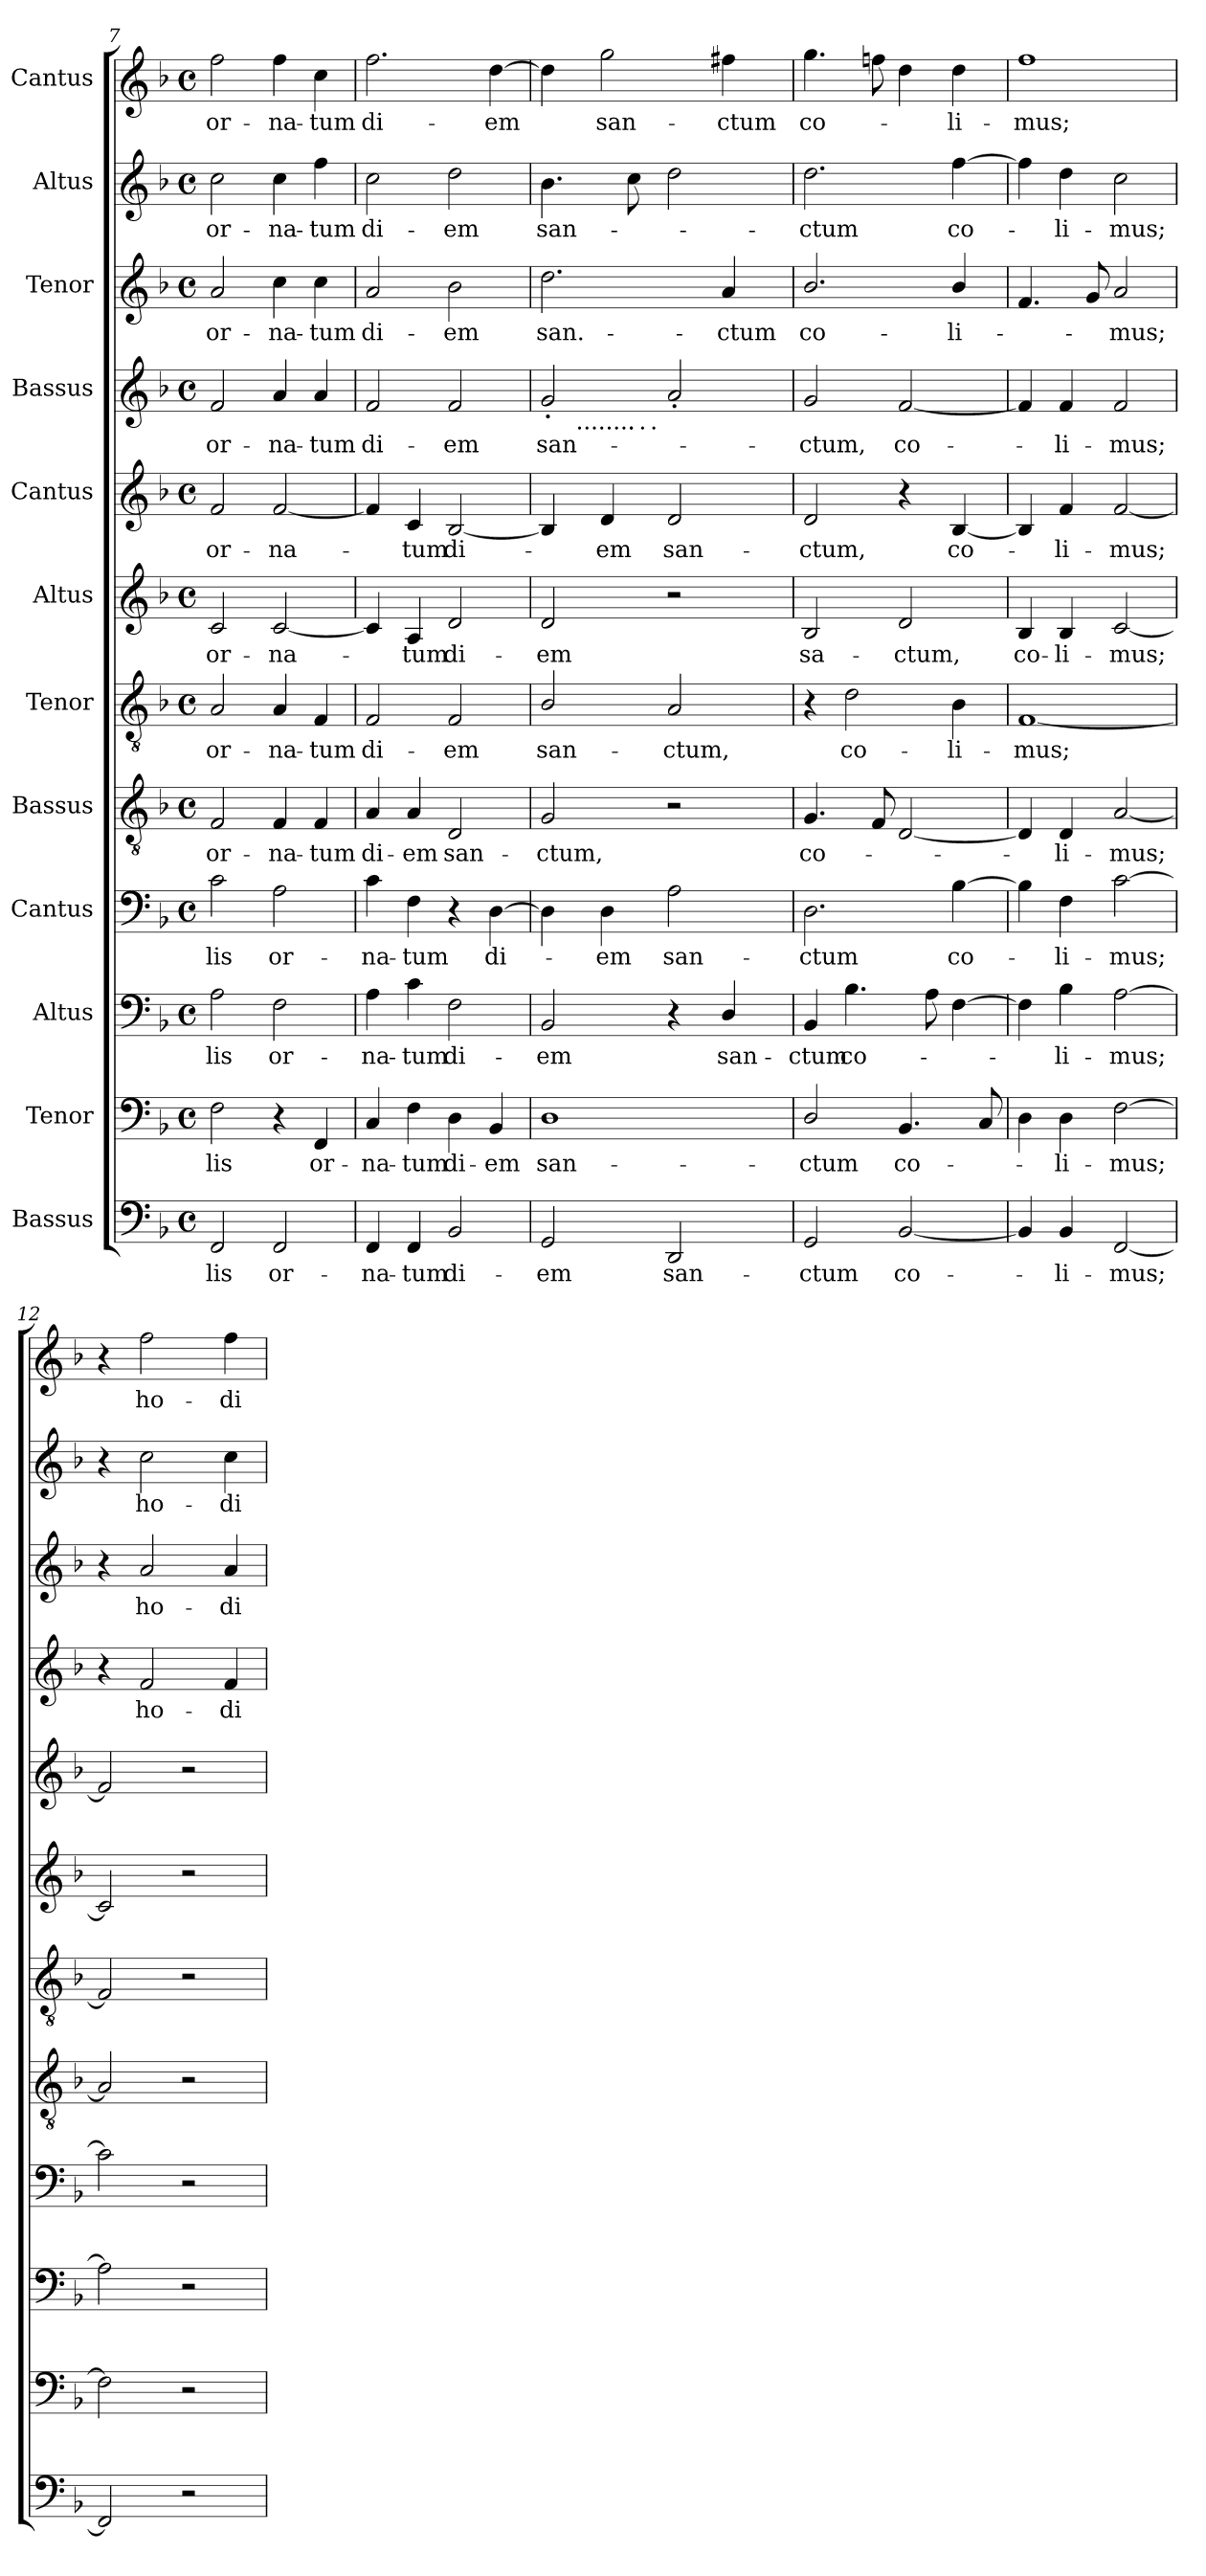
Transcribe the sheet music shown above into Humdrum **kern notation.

**kern	**text	**kern	**text	**kern	**text	**kern	**text	**kern	**text	**kern	**text	**kern	**text	**kern	**text	**kern	**text	**kern	**text	**kern	**text	**kern	**text
*part12	*part12	*part11	*part11	*part10	*part10	*part9	*part9	*part8	*part8	*part7	*part7	*part6	*part6	*part5	*part5	*part4	*part4	*part3	*part3	*part2	*part2	*part1	*part1
*staff12	*staff12	*staff11	*staff11	*staff10	*staff10	*staff9	*staff9	*staff8	*staff8	*staff7	*staff7	*staff6	*staff6	*staff5	*staff5	*staff4	*staff4	*staff3	*staff3	*staff2	*staff2	*staff1	*staff1
*I"Bassus	*	*I"Tenor	*	*I"Altus	*	*I"Cantus	*	*I"Bassus	*	*I"Tenor	*	*I"Altus	*	*I"Cantus	*	*I"Bassus	*	*I"Tenor	*	*I"Altus	*	*I"Cantus	*
*clefF4	*	*clefF4	*	*clefF4	*	*clefF4	*	*clefGv2	*	*clefGv2	*	*clefG2	*	*clefG2	*	*clefG2	*	*clefG2	*	*clefG2	*	*clefG2	*
*k[b-]	*	*k[b-]	*	*k[b-]	*	*k[b-]	*	*k[b-]	*	*k[b-]	*	*k[b-]	*	*k[b-]	*	*k[b-]	*	*k[b-]	*	*k[b-]	*	*k[b-]	*
*F:	*	*F:	*	*F:	*	*F:	*	*F:	*	*F:	*	*F:	*	*F:	*	*F:	*	*F:	*	*F:	*	*F:	*
*M4/4	*	*M4/4	*	*M4/4	*	*M4/4	*	*M4/4	*	*M4/4	*	*M4/4	*	*M4/4	*	*M4/4	*	*M4/4	*	*M4/4	*	*M4/4	*
*met(c)	*	*met(c)	*	*met(c)	*	*met(c)	*	*met(c)	*	*met(c)	*	*met(c)	*	*met(c)	*	*met(c)	*	*met(c)	*	*met(c)	*	*met(c)	*
=7	=7	=7	=7	=7	=7	=7	=7	=7	=7	=7	=7	=7	=7	=7	=7	=7	=7	=7	=7	=7	=7	=7	=7
!	!LO:LY:b:cj	!	!LO:LY:b:cj	!	!LO:LY:b:cj	!	!LO:LY:b:cj	!	!LO:LY:b:cj	!	!LO:LY:b:cj	!	!LO:LY:b:cj	!	!LO:LY:b:cj	!	!LO:LY:b:cj	!	!LO:LY:b:cj	!	!LO:LY:b:cj	!	!LO:LY:b:cj
2FF/	-lis	2F\	-lis	2A\	-lis	2c\	-lis	2F/	or-	2A/	or-	2c/	or-	2f/	or-	2f/	or-	2a/	or-	2cc\	or-	2ff\	or-
!	!LO:LY:b:cj	!	!	!	!LO:LY:b:cj	!	!LO:LY:b:cj	!	!LO:LY:b:cj	!	!LO:LY:b:cj	!	!LO:LY:b:cj	!	!LO:LY:b:cj	!	!LO:LY:b:cj	!	!LO:LY:b:cj	!	!LO:LY:b:cj	!	!LO:LY:b:cj
2FF/	or-	4r	.	2F\	or-	2A\	or-	4F/	-na-	4A/	-na-	[<2c/	-na-	[<2f/	-na-	4a/	-na-	4cc\	-na-	4cc\	-na-	4ff\	-na-
!	!	!	!LO:LY:b:cj	!	!	!	!	!	!LO:LY:b:cj	!	!LO:LY:b:cj	!	!	!	!	!	!LO:LY:b:cj	!	!LO:LY:b:cj	!	!LO:LY:b:cj	!	!LO:LY:b:cj
.	.	4FF/	or-	.	.	.	.	4F/	-tum	4F/	-tum	.	.	.	.	4a/	-tum	4cc\	-tum	4ff\	-tum	4cc\	-tum
=8	=8	=8	=8	=8	=8	=8	=8	=8	=8	=8	=8	=8	=8	=8	=8	=8	=8	=8	=8	=8	=8	=8	=8
!	!LO:LY:b:cj	!	!LO:LY:b:cj	!	!LO:LY:b:cj	!	!LO:LY:b:cj	!	!LO:LY:b:cj	!	!LO:LY:b:cj	!	!	!	!	!	!LO:LY:b:cj	!	!LO:LY:b:cj	!	!LO:LY:b:cj	!	!LO:LY:b:cj
4FF/	-na-	4C/	-na-	4A\	-na-	4c\	-na-	4A/	di-	2F/	di-	4c/]	.	4f/]	.	2f/	di-	2a/	di-	2cc\	di-	2.ff\	di-
!	!LO:LY:b:cj	!	!LO:LY:b:cj	!	!LO:LY:b:cj	!	!LO:LY:b:cj	!	!LO:LY:b:cj	!	!	!	!LO:LY:b:cj	!	!LO:LY:b:cj	!	!	!	!	!	!	!	!
4FF/	-tum	4F\	-tum	4c\	-tum	4F\	-tum	4A/	-em	.	.	4A/	-tum	4c/	-tum	.	.	.	.	.	.	.	.
!	!LO:LY:b:cj	!	!LO:LY:b:cj	!	!LO:LY:b:cj	!	!	!	!LO:LY:b:cj	!	!LO:LY:b:cj	!	!LO:LY:b:cj	!	!LO:LY:b:cj	!	!LO:LY:b:cj	!	!LO:LY:b:cj	!	!LO:LY:b:cj	!	!
2BB-/	di-	4D\	di-	2F\	di-	4r	.	2D/	san-	2F/	-em	2d/	di-	[<2B-/	di-	2f/	-em	2b-\	-em	2dd\	-em	.	.
!	!	!	!LO:LY:b:cj	!	!	!	!LO:LY:b:cj	!	!	!	!	!	!	!	!	!	!	!	!	!	!	!	!LO:LY:b
.	.	4BB-/	-em	.	.	[>4D\	di-	.	.	.	.	.	.	.	.	.	.	.	.	.	.	[>4dd\	-em
=9	=9	=9	=9	=9	=9	=9	=9	=9	=9	=9	=9	=9	=9	=9	=9	=9	=9	=9	=9	=9	=9	=9	=9
!	!LO:LY:b:cj	!	!LO:LY:b:cj	!	!LO:LY:b:cj	!	!	!	!LO:LY:b:cj	!	!LO:LY:b:cj	!	!LO:LY:b:cj	!	!	!	!LO:LY:b	!	!LO:LY:b:cj	!	!LO:LY:b	!	!
*	*	*	*	*	*	*	*	*	*	*	*	*	*	*	*	*^	*	*	*	*	*	*	*
*	*	*	*	*	*	*	*	*	*	*	*	*	*	*	*	*	*^	*	*	*	*	*	*	*
*	*	*	*	*	*	*	*	*	*	*	*	*	*	*	*	*	*	*^	*	*	*	*	*	*	*
*	*	*	*	*	*	*	*	*	*	*	*	*	*	*	*	*	*	*	*^	*	*	*	*	*	*	*
2GG/	-em	1D	san-	2BB-/	-em	4D\]	.	2G/	-ctum,	2B-/	san-	2d/	-em	4B-/]	.	2g'</	8ryy	4.ryy	4ryy	4..ryy	san-	2.dd\	san.-	4.b-\	san-	4dd\]	.
.	.	.	.	.	.	.	.	.	.	.	.	.	.	.	.	.	64ryy	.	.	.	.	.	.	.	.	.	.
!	!	!	!	!	!	!	!	!	!	!	!	!	!	!	!	!	!LO:TX:b:t=........	!	!	!	!	!	!	!	!	!	!
.	.	.	.	.	.	.	.	.	.	.	.	.	.	.	.	.	2ryy	.	.	.	.	.	.	.	.	.	.
!	!	!	!	!	!	!	!LO:LY:b:cj	!	!	!	!	!	!	!	!LO:LY:b:cj	!	!	!	!	!	!	!	!	!	!	!	!LO:LY:b:cj
.	.	.	.	.	.	4D\	-em	.	.	.	.	.	.	4d/	-em	.	.	.	8ryy	.	.	.	.	.	.	2gg\	san-
!	!	!	!	!	!	!	!	!	!	!	!	!	!	!	!	!	!	!LO:TX:b:t=.	!	!	!	!	!	!	!	!	!
.	.	.	.	.	.	.	.	.	.	.	.	.	.	.	.	.	.	2ryy	32ryy	.	.	.	.	8cc\	.	.	.
!	!	!	!	!	!	!	!	!	!	!	!	!	!	!	!	!	!	!	!LO:TX:b:t=.	!	!	!	!	!	!	!	!
.	.	.	.	.	.	.	.	.	.	.	.	.	.	.	.	.	.	.	2ryy	.	.	.	.	.	.	.	.
!	!	!	!	!	!	!	!	!	!	!	!	!	!	!	!	!	!	!	!	!LO:TX:b:t=.	!	!	!	!	!	!	!
.	.	.	.	.	.	.	.	.	.	.	.	.	.	.	.	.	.	.	.	2ryy	.	.	.	.	.	.	.
!	!LO:LY:b:cj	!	!	!	!	!	!LO:LY:b:cj	!	!	!	!LO:LY:b:cj	!	!	!	!LO:LY:b:cj	!	!	!	!	!	!	!	!	!	!	!	!
2DD/	san-	.	.	4r	.	2A\	san-	2r	.	2A/	-ctum,	2r	.	2d/	san-	2a'</	.	.	.	.	.	.	.	2dd\	.	.	.
.	.	.	.	.	.	.	.	.	.	.	.	.	.	.	.	.	4ryy	.	.	.	.	.	.	.	.	.	.
!	!	!	!	!	!LO:LY:b:cj	!	!	!	!	!	!	!	!	!	!	!	!	!	!	!	!	!	!LO:LY:b:cj	!	!	!	!LO:LY:b:cj
.	.	.	.	4D/	san-	.	.	.	.	.	.	.	.	.	.	.	.	.	.	.	.	4a/	-ctum	.	.	4ff#X\	-ctum
.	.	.	.	.	.	.	.	.	.	.	.	.	.	.	.	.	.	8ryy	.	.	.	.	.	.	.	.	.
.	.	.	.	.	.	.	.	.	.	.	.	.	.	.	.	.	16..ryy	.	.	.	.	.	.	.	.	.	.
.	.	.	.	.	.	.	.	.	.	.	.	.	.	.	.	.	.	.	16.ryy	.	.	.	.	.	.	.	.
.	.	.	.	.	.	.	.	.	.	.	.	.	.	.	.	.	.	.	.	16ryy	.	.	.	.	.	.	.
=10	=10	=10	=10	=10	=10	=10	=10	=10	=10	=10	=10	=10	=10	=10	=10	=10	=10	=10	=10	=10	=10	=10	=10	=10	=10	=10	=10
!	!LO:LY:b:cj	!	!LO:LY:b:cj	!	!LO:LY:b:cj	!	!LO:LY:b:cj	!	!LO:LY:b:cj	!	!	!	!LO:LY:b:cj	!	!LO:LY:b:cj	!	!	!	!	!	!LO:LY:b	!	!LO:LY:b:cj	!	!LO:LY:b	!	!LO:LY:b:cj
*	*	*	*	*	*	*	*	*	*	*	*	*	*	*	*	*v	*v	*v	*v	*v	*	*	*	*	*	*	*
2GG/	-ctum	2D/	-ctum	4BB-/	-ctum	2.D\	-ctum	4.G/	co-	4r	.	2B-/	sa-	2d/	-ctum,	2g/	-ctum,	2.b-/	co-	2.dd\	-ctum	4.gg\	co-
!	!	!	!	!	!LO:LY:b:cj	!	!	!	!	!	!LO:LY:b:cj	!	!	!	!	!	!	!	!	!	!	!	!
.	.	.	.	4.B-\	co-	.	.	.	.	2d\	co-	.	.	.	.	.	.	.	.	.	.	.	.
.	.	.	.	.	.	.	.	8F/	.	.	.	.	.	.	.	.	.	.	.	.	.	8ffn\	.
!	!LO:LY:b:cj	!	!LO:LY:b:cj	!	!	!	!	!	!	!	!	!	!LO:LY:b:cj	!	!	!	!LO:LY:b:cj	!	!	!	!	!	!
[>2BB-/	co-	4.BB-/	co-	.	.	.	.	[>2D/	.	.	.	2d/	-ctum,	4r	.	[>2f/	co-	.	.	.	.	4dd\	.
.	.	.	.	8A\	.	.	.	.	.	.	.	.	.	.	.	.	.	.	.	.	.	.	.
!	!	!	!	!	!	!	!LO:LY:b:cj	!	!	!	!LO:LY:b:cj	!	!	!	!LO:LY:b:cj	!	!	!	!LO:LY:b:cj	!	!LO:LY:b:cj	!	!LO:LY:b:cj
.	.	.	.	[<4F\	.	[<4B-\	co-	.	.	4B-\	-li-	.	.	[>4B-/	co-	.	.	4b-/	-li-	[<4ff\	co-	4dd\	-li-
.	.	8C/	.	.	.	.	.	.	.	.	.	.	.	.	.	.	.	.	.	.	.	.	.
!!LO:PB:g=z
=11	=11	=11	=11	=11	=11	=11	=11	=11	=11	=11	=11	=11	=11	=11	=11	=11	=11	=11	=11	=11	=11	=11	=11
!	!	!	!	!	!	!	!	!	!	!	!LO:LY:b	!	!LO:LY:b:cj	!	!	!	!	!	!	!	!	!	!LO:LY:b:cj
4BB-/]	.	4D\	.	4F\]	.	4B-\]	.	4D/]	.	[<1F	-mus;	4B-/	co-	4B-/]	.	4f/]	.	4.f/	.	4ff\]	.	1ff	-mus;
!	!LO:LY:b:cj	!	!LO:LY:b:cj	!	!LO:LY:b:cj	!	!LO:LY:b:cj	!	!LO:LY:b:cj	!	!	!	!LO:LY:b:cj	!	!LO:LY:b:cj	!	!LO:LY:b:cj	!	!	!	!LO:LY:b:cj	!	!
4BB-/	-li-	4D\	-li-	4B-\	-li-	4F\	-li-	4D/	-li-	.	.	4B-/	-li-	4f/	-li-	4f/	-li-	.	.	4dd\	-li-	.	.
.	.	.	.	.	.	.	.	.	.	.	.	.	.	.	.	.	.	8g/	.	.	.	.	.
!	!LO:LY:b	!	!LO:LY:b	!	!LO:LY:b	!	!LO:LY:b	!	!LO:LY:b	!	!	!	!LO:LY:b	!	!LO:LY:b	!	!LO:LY:b:cj	!	!LO:LY:b:cj	!	!LO:LY:b:cj	!	!
[<2FF/	-mus;	[>2F\	-mus;	[>2A\	-mus;	[>2c\	-mus;	[<2A/	-mus;	.	.	[<2c/	-mus;	[<2f/	-mus;	2f/	-mus;	2a/	-mus;	2cc\	-mus;	.	.
=12	=12	=12	=12	=12	=12	=12	=12	=12	=12	=12	=12	=12	=12	=12	=12	=12	=12	=12	=12	=12	=12	=12	=12
2FF/]	.	2F\]	.	2A\]	.	2c\]	.	2A/]	.	2F/]	.	2c/]	.	2f/]	.	4r	.	4r	.	4r	.	4r	.
!	!	!	!	!	!	!	!	!	!	!	!	!	!	!	!	!	!LO:LY:b:cj	!	!LO:LY:b:cj	!	!LO:LY:b:cj	!	!LO:LY:b:cj
.	.	.	.	.	.	.	.	.	.	.	.	.	.	.	.	2f/	ho-	2a/	ho-	2cc\	ho-	2ff\	ho-
2r	.	2r	.	2r	.	2r	.	2r	.	2r	.	2r	.	2r	.	.	.	.	.	.	.	.	.
!	!	!	!	!	!	!	!	!	!	!	!	!	!	!	!	!	!LO:LY:b:cj	!	!LO:LY:b:cj	!	!LO:LY:b:cj	!	!LO:LY:b:cj
.	.	.	.	.	.	.	.	.	.	.	.	.	.	.	.	4f/	-di-	4a/	-di-	4cc\	-di-	4ff\	-di-
=	=	=	=	=	=	=	=	=	=	=	=	=	=	=	=	=	=	=	=	=	=	=	=
*-	*-	*-	*-	*-	*-	*-	*-	*-	*-	*-	*-	*-	*-	*-	*-	*-	*-	*-	*-	*-	*-	*-	*-
